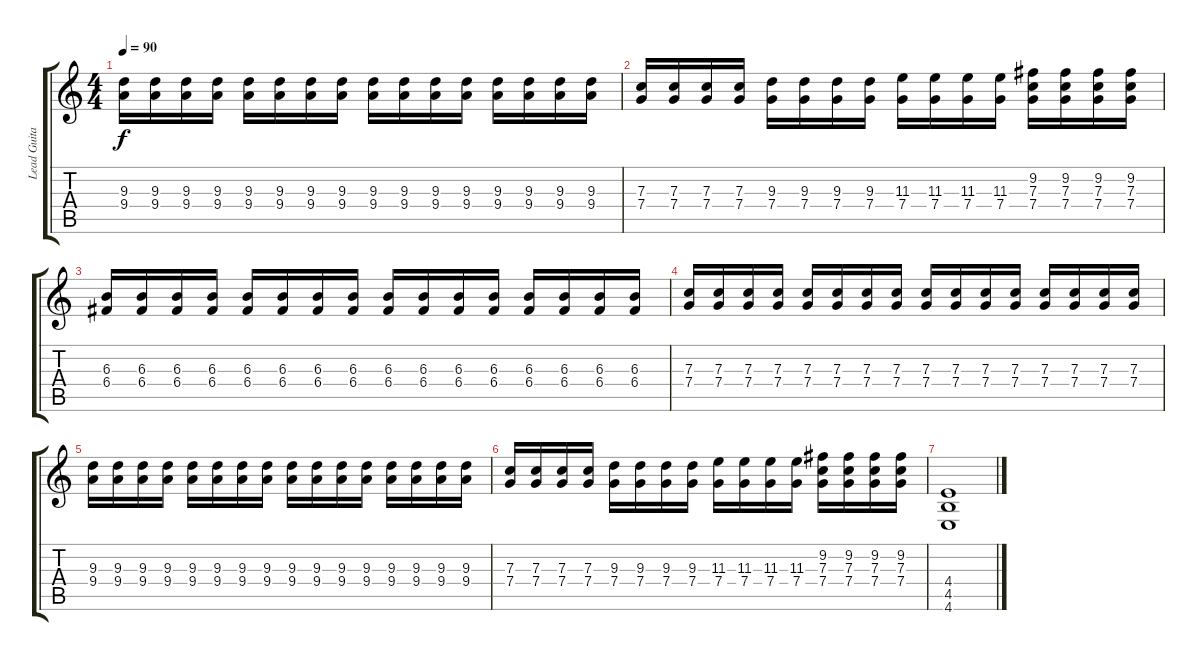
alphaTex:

\track ("Lead Guitar 2" "Lead Guita") {instrument distortionguitar}
\staff {score tabs}
\tuning (D4 A3 F3 C3 G2 C2) {hide}
\ts (4 4)
\tempo 90
\clef g2
\ks c
(9.3 9.4).16{dy f} (9.3 9.4).16 (9.3 9.4).16 (9.3 9.4).16 (9.3 9.4).16 (9.3 9.4).16 (9.3 9.4).16 (9.3 9.4).16 (9.3 9.4).16 (9.3 9.4).16 (9.3 9.4).16 (9.3 9.4).16 (9.3 9.4).16 (9.3 9.4).16 (9.3 9.4).16 (9.3 9.4).16 |
(7.3 7.4).16 (7.3 7.4).16 (7.3 7.4).16 (7.3 7.4).16 (9.3 7.4).16 (9.3 7.4).16 (9.3 7.4).16 (9.3 7.4).16 (11.3 7.4).16 (11.3 7.4).16 (11.3 7.4).16 (11.3 7.4).16 (9.2 7.3 7.4).16 (9.2 7.3 7.4).16 (9.2 7.3 7.4).16 (9.2 7.3 7.4).16 |
(6.3 6.4).16 (6.3 6.4).16 (6.3 6.4).16 (6.3 6.4).16 (6.3 6.4).16 (6.3 6.4).16 (6.3 6.4).16 (6.3 6.4).16 (6.3 6.4).16 (6.3 6.4).16 (6.3 6.4).16 (6.3 6.4).16 (6.3 6.4).16 (6.3 6.4).16 (6.3 6.4).16 (6.3 6.4).16 |
(7.3 7.4).16 (7.3 7.4).16 (7.3 7.4).16 (7.3 7.4).16 (7.3 7.4).16 (7.3 7.4).16 (7.3 7.4).16 (7.3 7.4).16 (7.3 7.4).16 (7.3 7.4).16 (7.3 7.4).16 (7.3 7.4).16 (7.3 7.4).16 (7.3 7.4).16 (7.3 7.4).16 (7.3 7.4).16 |
(9.3 9.4).16 (9.3 9.4).16 (9.3 9.4).16 (9.3 9.4).16 (9.3 9.4).16 (9.3 9.4).16 (9.3 9.4).16 (9.3 9.4).16 (9.3 9.4).16 (9.3 9.4).16 (9.3 9.4).16 (9.3 9.4).16 (9.3 9.4).16 (9.3 9.4).16 (9.3 9.4).16 (9.3 9.4).16 |
(7.3 7.4).16 (7.3 7.4).16 (7.3 7.4).16 (7.3 7.4).16 (9.3 7.4).16 (9.3 7.4).16 (9.3 7.4).16 (9.3 7.4).16 (11.3 7.4).16 (11.3 7.4).16 (11.3 7.4).16 (11.3 7.4).16 (9.2 7.3 7.4).16 (9.2 7.3 7.4).16 (9.2 7.3 7.4).16 (9.2 7.3 7.4).16 |
(4.4 4.5 4.6).1
